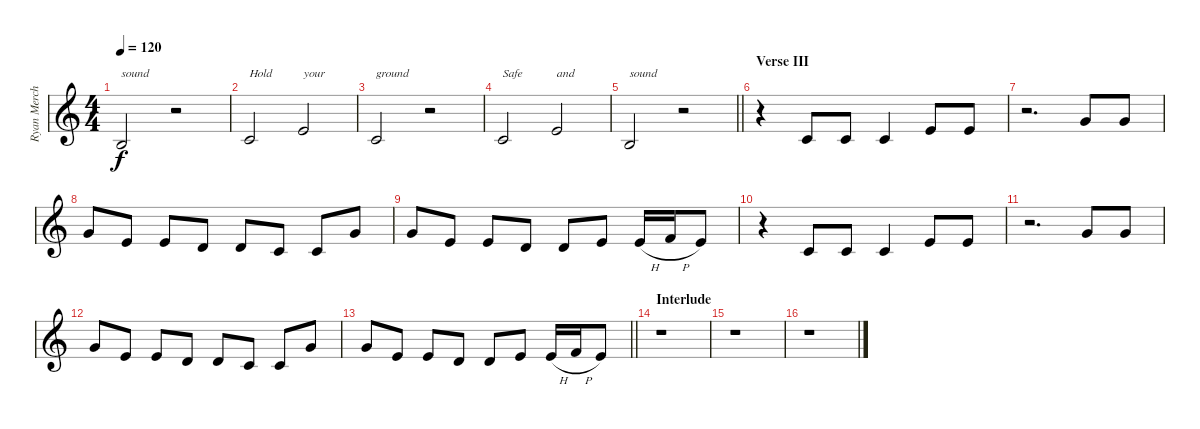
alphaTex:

\track ("Ryan Merchant's vocals" "Ryan Merch") {instrument tenorsax}
\staff {score}
\tuning (E4 B3 G3 D3 A2 E2) {hide}
\ts (4 4)
\tempo 120
\clef g2
\ks c
0.2.2{txt "sound" dy f} r.2 |
1.2.2{txt "Hold"} 0.1.2{txt "your"} |
1.2.2{txt "ground"} r.2 |
1.2.2{txt "Safe"} 0.1.2{txt "and"} |
\barLineRight lightlight
0.2.2{txt "sound"} r.2 |
\section ("" "Verse III")
r.4 1.2.8 1.2.8 1.2.4 0.1.8 0.1.8 |
r.2{d} 3.1.8 3.1.8 |
3.1.8 0.1.8 0.1.8 3.2.8 3.2.8 1.2.8 1.2.8 3.1.8 |
3.1.8 0.1.8 0.1.8 3.2.8 3.2.8 0.1.8 0.1{h}.16 1.1{h}.16 0.1.8 |
r.4 1.2.8 1.2.8 1.2.4 0.1.8 0.1.8 |
r.2{d} 3.1.8 3.1.8 |
3.1.8 0.1.8 0.1.8 3.2.8 3.2.8 1.2.8 1.2.8 3.1.8 |
\barLineRight lightlight
3.1.8 0.1.8 0.1.8 3.2.8 3.2.8 0.1.8 0.1{h}.16 1.1{h}.16 0.1.8 |
\section ("" "Interlude")
r.1 |
r.1 |
r.1
